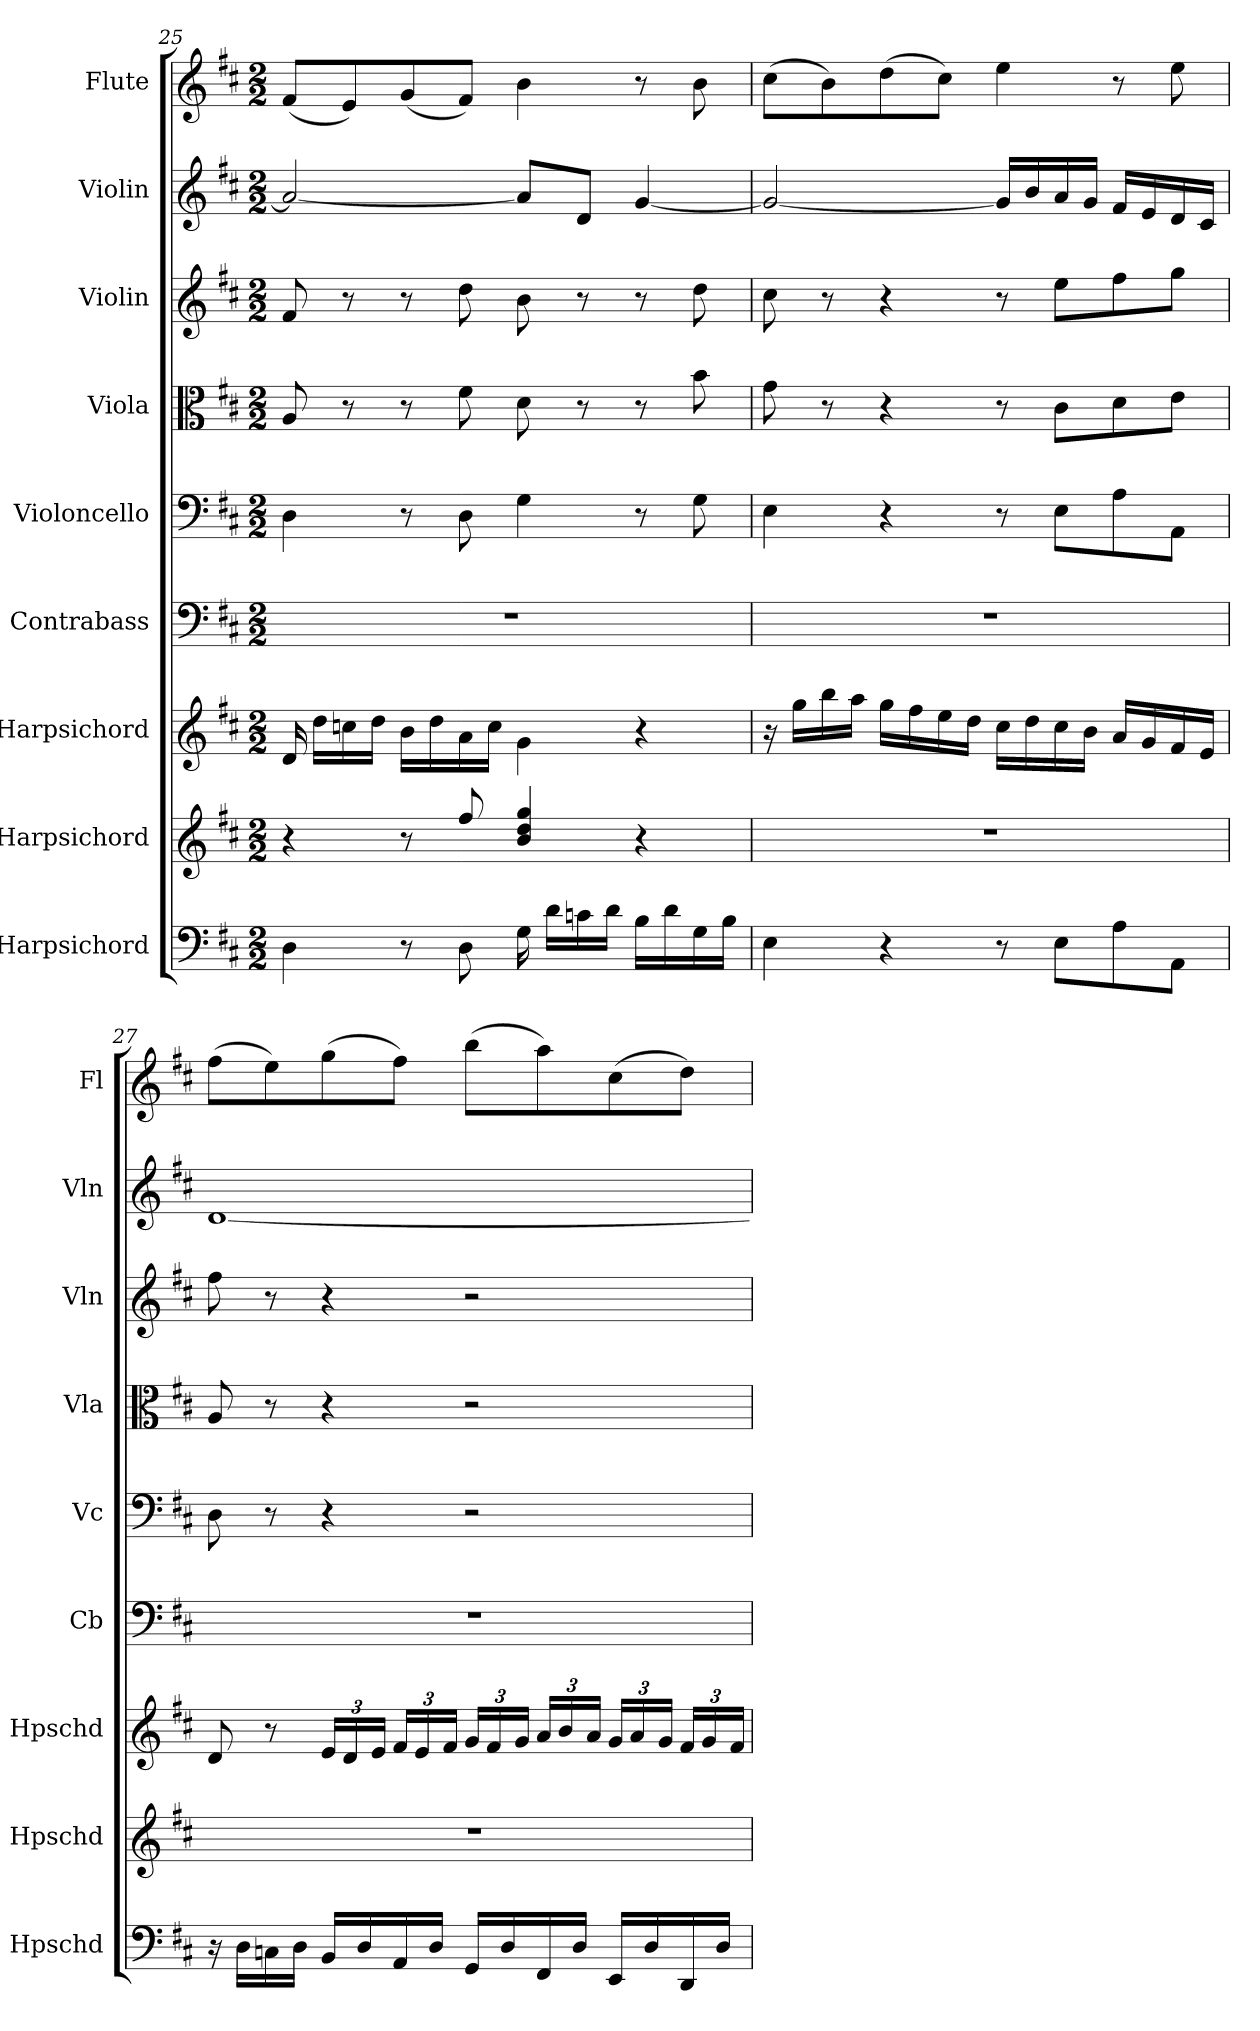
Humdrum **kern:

**kern	**kern	**kern	**kern	**kern	**kern	**kern	**kern	**kern
*part9	*part8	*part7	*part6	*part5	*part4	*part3	*part2	*part1
*staff9	*staff8	*staff7	*staff6	*staff5	*staff4	*staff3	*staff2	*staff1
*I"Harpsichord	*I"Harpsichord	*I"Harpsichord	*I"Contrabass	*I"Violoncello	*I"Viola	*I"Violin	*I"Violin	*I"Flute
*I'Hpschd	*I'Hpschd	*I'Hpschd	*I'Cb	*I'Vc	*I'Vla	*I'Vln	*I'Vln	*I'Fl
*clefF4	*clefG2	*clefG2	*clefF4	*clefF4	*clefC3	*clefG2	*clefG2	*clefG2
*	*	*	*ITrd7c12	*	*	*	*	*
*k[f#c#]	*k[f#c#]	*k[f#c#]	*k[f#c#]	*k[f#c#]	*k[f#c#]	*k[f#c#]	*k[f#c#]	*k[f#c#]
*D:	*D:	*D:	*D:	*D:	*D:	*D:	*D:	*D:
*M2/2	*M2/2	*M2/2	*M2/2	*M2/2	*M2/2	*M2/2	*M2/2	*M2/2
=25	=25	=25	=25	=25	=25	=25	=25	=25
4D\	4r	16d/	1r	4D\	8A/	8f#/	2a/_	(8f#/L
.	.	16dd\LL	.	.	.	.	.	.
.	.	16ccn\	.	.	8r	8r	.	8e/)
.	.	16dd\JJ	.	.	.	.	.	.
8r	8r	16b\LL	.	8r	8r	8r	.	(8g/
.	.	16dd\	.	.	.	.	.	.
8D\	8ff#/	16a\	.	8D\	8f#\	8dd\	.	8f#/J)
.	.	16cc\JJ	.	.	.	.	.	.
16G\	4gg/ 4dd/ 4b/	4g\	.	4G\	8d\	8b\	8a/L]	4b\
16d\LL	.	.	.	.	.	.	.	.
16cn\	.	.	.	.	8r	8r	8d/J	.
16d\JJ	.	.	.	.	.	.	.	.
16B\LL	4r	4r	.	8r	8r	8r	[4g/	8r
16d\	.	.	.	.	.	.	.	.
16G\	.	.	.	8G\	8b\	8dd\	.	8b\
16B\JJ	.	.	.	.	.	.	.	.
=26	=26	=26	=26	=26	=26	=26	=26	=26
4E\	1r	16r	1r	4E\	8g\	8cc#\	2g/_	(8cc#\L
.	.	16gg\LL	.	.	.	.	.	.
.	.	16bb\	.	.	8r	8r	.	8b\)
.	.	16aa\JJ	.	.	.	.	.	.
4r	.	16gg\LL	.	4r	4r	4r	.	(8dd\
.	.	16ff#\	.	.	.	.	.	.
.	.	16ee\	.	.	.	.	.	8cc#\J)
.	.	16dd\JJ	.	.	.	.	.	.
8r	.	16cc#\LL	.	8r	8r	8r	16g/LL]	4ee\
.	.	16dd\	.	.	.	.	16b/	.
8E\L	.	16cc#\	.	8E\L	8c#\L	8ee\L	16a/	.
.	.	16b\JJ	.	.	.	.	16g/JJ	.
8A\	.	16a/LL	.	8A\	8d\	8ff#\	16f#/LL	8r
.	.	16g/	.	.	.	.	16e/	.
8AA\J	.	16f#/	.	8AA\J	8e\J	8gg\J	16d/	8ee\
.	.	16e/JJ	.	.	.	.	16c#/JJ	.
=27	=27	=27	=27	=27	=27	=27	=27	=27
16r	1r	8d/	1r	8D\	8A/	8ff#\	[1d/	(8ff#\L
16D\LL	.	.	.	.	.	.	.	.
16Cn\	.	8r	.	8r	8r	8r	.	8ee\)
16D\JJ	.	.	.	.	.	.	.	.
*	*	*Xbrackettup	*	*	*	*	*	*
16BB/LL	.	24e/LL	.	4r	4r	4r	.	(8gg\
.	.	24d/	.	.	.	.	.	.
16D/	.	.	.	.	.	.	.	.
.	.	24e/JJ	.	.	.	.	.	.
16AA/	.	24f#/LL	.	.	.	.	.	8ff#\J)
.	.	24e/	.	.	.	.	.	.
16D/JJ	.	.	.	.	.	.	.	.
.	.	24f#/JJ	.	.	.	.	.	.
16GG/LL	.	24g/LL	.	2r	2r	2r	.	(8bb\L
.	.	24f#/	.	.	.	.	.	.
16D/	.	.	.	.	.	.	.	.
.	.	24g/JJ	.	.	.	.	.	.
16FF#/	.	24a/LL	.	.	.	.	.	8aa\)
.	.	24b/	.	.	.	.	.	.
16D/JJ	.	.	.	.	.	.	.	.
.	.	24a/JJ	.	.	.	.	.	.
16EE/LL	.	24g/LL	.	.	.	.	.	(8cc#\
.	.	24a/	.	.	.	.	.	.
16D/	.	.	.	.	.	.	.	.
.	.	24g/JJ	.	.	.	.	.	.
16DD/	.	24f#/LL	.	.	.	.	.	8dd\J)
.	.	24g/	.	.	.	.	.	.
16D/JJ	.	.	.	.	.	.	.	.
.	.	24f#/JJ	.	.	.	.	.	.
=	=	=	=	=	=	=	=	=
*-	*-	*-	*-	*-	*-	*-	*-	*-
